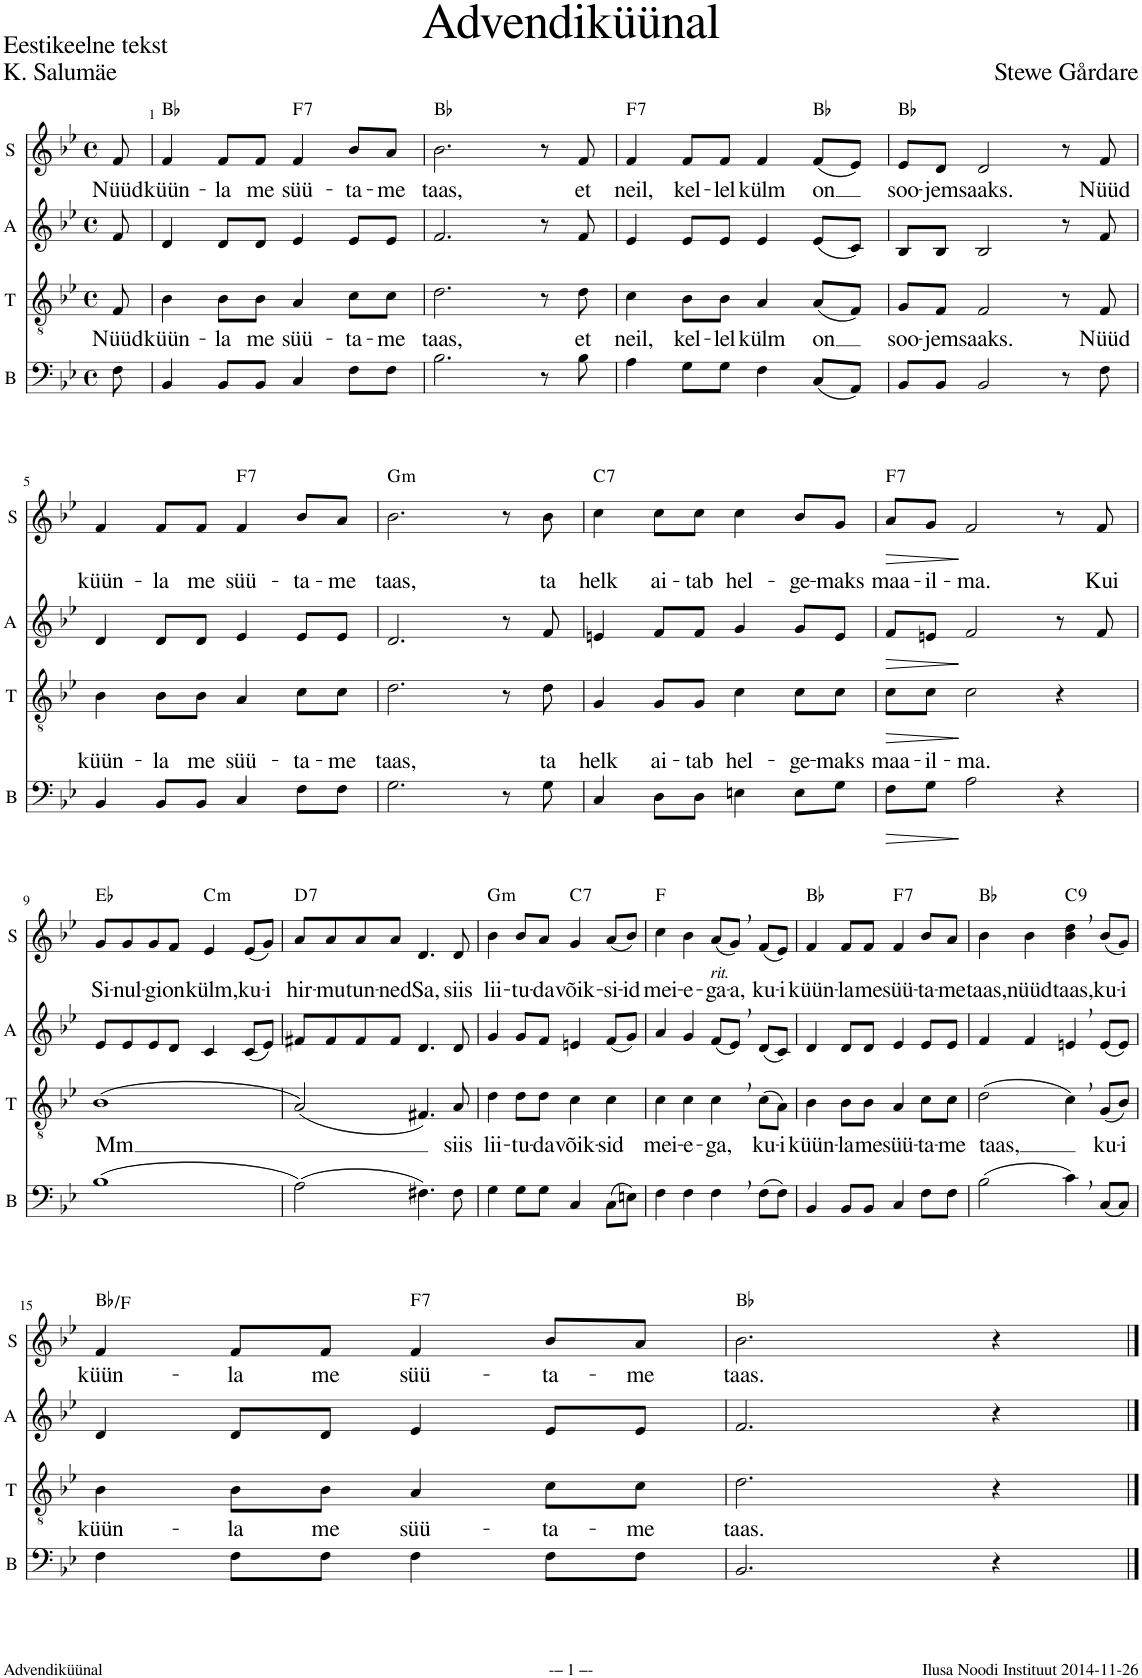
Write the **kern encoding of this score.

**kern	**text	**dynam	**kern	**text	**dynam	**kern	**text	**dynam	**kern	**text	**dynam	**harte	**kern	**text	**dynam	**kern	**text	**dynam	**harte
*part6	*part6	*part6	*part5	*part5	*part5	*part4	*part4	*part4	*part3	*part3	*part3	*part3	*part2	*part2	*part2	*part1	*part1	*part1	*part1
*staff6	*staff6	*staff6	*staff5	*staff5	*staff5	*staff4	*staff4	*staff4	*staff3	*staff3	*staff3	*	*staff2	*staff2	*staff2	*staff1	*staff1	*staff1	*
*I"B	*	*	*I"T	*	*	*I"A	*	*	*I"S	*	*	*	*I"T B	*	*	*I"S A	*	*	*
*I'B	*	*	*I'T	*	*	*I'A	*	*	*I'S	*	*	*	*	*	*	*	*	*	*
*	*	*	*	*	*	*	*	*	*	*	*	*	*stria5	*	*	*stria5	*	*	*
*clefF4	*	*	*clefGv2	*	*	*clefG2	*	*	*clefG2	*	*	*	*clefF4	*	*	*clefG2	*	*	*
*	*	*	*	*	*	*Trd1c2	*	*	*	*	*	*	*	*	*	*Trd1c2	*	*	*
*k[b-e-]	*	*	*k[b-e-]	*	*	*k[b-e-]	*	*	*k[b-e-]	*	*	*	*k[b-e-]	*	*	*k[b-e-]	*	*	*
*M4/4	*	*	*M4/4	*	*	*M4/4	*	*	*M4/4	*	*	*	*M4/4	*	*	*M4/4	*	*	*
*met(c)	*	*	*met(c)	*	*	*met(c)	*	*	*met(c)	*	*	*	*met(c)	*	*	*met(c)	*	*	*
=	=	=	=	=	=	=	=	=	=	=	=	=	=	=	=	=	=	=	=
!	!LO:LY:b	!	!	!LO:LY:b	!	!	!LO:LY:b	!	!	!LO:LY:b	!	!	!	!	!	!	!	!	!
*	*	*	*	*	*	*	*	*	*	*	*	*	*^	*	*	*^	*	*	*
8F\	Nüüd	.	8F/	Nüüd	.	8f/	Nüüd	.	8f/	Nüüd	.	.	8F	8F	Nüüd	.	8f	8f	Nüüd	.	.
=1	=1	=1	=1	=1	=1	=1	=1	=1	=1	=1	=1	=1	=1	=1	=1	=1	=1	=1	=1	=1	=1
!	!LO:LY:b	!	!	!LO:LY:b	!	!	!LO:LY:b	!	!	!LO:LY:b	!	!	!	!	!	!	!	!	!	!	!
4BB-/	küün-	.	4B-\	küün-	.	4d/	küün-	.	4f/	küün-	.	Bb:maj	4B-	4BB-	küün-	.	4f	4d	küün-	.	Bb:maj
!	!LO:LY:b	!	!	!LO:LY:b	!	!	!LO:LY:b	!	!	!LO:LY:b	!	!	!	!	!	!	!	!	!	!	!
8BB-/L	-la	.	8B-\L	-la	.	8d/L	-la	.	8f/L	-la	.	.	8B-\L	8BB-/L	-la	.	8f/L	8d/L	-la	.	.
!	!LO:LY:b	!	!	!LO:LY:b	!	!	!LO:LY:b	!	!	!LO:LY:b	!	!	!	!	!	!	!	!	!	!	!
8BB-/J	me	.	8B-\J	me	.	8d/J	me	.	8f/J	me	.	.	8B-\J	8BB-/J	me	.	8f/J	8d/J	me	.	.
!	!LO:LY:b	!	!	!LO:LY:b	!	!	!LO:LY:b	!	!	!LO:LY:b	!	!LO:H:kt=7	!	!	!	!	!	!	!	!	!LO:H:kt=7
4C/	süü-	.	4A/	süü-	.	4e-/	süü-	.	4f/	süü-	.	F:7	4A	4C	süü-	.	4f	4e-	süü-	.	F:7
!	!LO:LY:b	!	!	!LO:LY:b	!	!	!LO:LY:b	!	!	!LO:LY:b	!	!	!	!	!	!	!	!	!	!	!
8F\L	-ta-	.	8c\L	-ta-	.	8e-/L	-ta-	.	8b-/L	-ta-	.	.	8c\L	8F\L	-ta-	.	8b-/L	8e-/L	-ta-	.	.
!	!LO:LY:b	!	!	!LO:LY:b	!	!	!LO:LY:b	!	!	!LO:LY:b	!	!	!	!	!	!	!	!	!	!	!
8F\J	-me	.	8c\J	-me	.	8e-/J	-me	.	8a/J	-me	.	.	8c\J	8F\J	-me	.	8a/J	8e-/J	-me	.	.
=2	=2	=2	=2	=2	=2	=2	=2	=2	=2	=2	=2	=2	=2	=2	=2	=2	=2	=2	=2	=2	=2
!	!LO:LY:b	!	!	!LO:LY:b	!	!	!LO:LY:b	!	!	!LO:LY:b	!	!	!	!	!	!	!	!	!	!	!
2.B-\	taas,	.	2.d\	taas,	.	2.f/	taas,	.	2.b-\	taas,	.	Bb:maj	2.d	2.B-	taas,	.	2.b-	2.f	taas,	.	Bb:maj
8r	.	.	8r	.	.	8r	.	.	8r	.	.	.	8r	8r	.	.	8r	8r	.	.	.
!	!LO:LY:b	!	!	!LO:LY:b	!	!	!LO:LY:b	!	!	!LO:LY:b	!	!	!	!	!	!	!	!	!	!	!
8B-\	et	.	8d\	et	.	8f/	et	.	8f/	et	.	.	8d	8B-	et	.	8f	8f	et	.	.
=3	=3	=3	=3	=3	=3	=3	=3	=3	=3	=3	=3	=3	=3	=3	=3	=3	=3	=3	=3	=3	=3
!	!LO:LY:b	!	!	!LO:LY:b	!	!	!LO:LY:b	!	!	!LO:LY:b	!	!LO:H:kt=7	!	!	!	!	!	!	!	!	!LO:H:kt=7
4A\	neil,	.	4c\	neil,	.	4e-/	neil,	.	4f/	neil,	.	F:7	4c	4A	neil,	.	4f	4e-	neil,	.	F:7
!	!LO:LY:b	!	!	!LO:LY:b	!	!	!LO:LY:b	!	!	!LO:LY:b	!	!	!	!	!	!	!	!	!	!	!
8G\L	kel-	.	8B-\L	kel-	.	8e-/L	kel-	.	8f/L	kel-	.	.	8B-\L	8G\L	kel-	.	8f/L	8e-/L	kel-	.	.
!	!LO:LY:b	!	!	!LO:LY:b	!	!	!LO:LY:b	!	!	!LO:LY:b	!	!	!	!	!	!	!	!	!	!	!
8G\J	-lel	.	8B-\J	-lel	.	8e-/J	-lel	.	8f/J	-lel	.	.	8B-\J	8G\J	-lel	.	8f/J	8e-/J	-lel	.	.
!	!LO:LY:b	!	!	!LO:LY:b	!	!	!LO:LY:b	!	!	!LO:LY:b	!	!	!	!	!	!	!	!	!	!	!
4F\	külm	.	4A/	külm	.	4e-/	külm	.	4f/	külm	.	.	4A	4F	külm	.	4f	4e-	külm	.	.
!	!LO:LY:b	!	!	!LO:LY:b	!	!	!LO:LY:b	!	!	!LO:LY:b	!	!	!	!	!	!	!	!	!	!	!
(8C/L	-on	.	(8A/L	-on	.	(8e-/L	-on	.	(8f/L	-on	.	Bb:maj	(8A\L	(8C/L	-on	.	(8f/L	(8e-/L	-on	.	Bb:maj
8AA/J)	.	.	8F/J)	.	.	8c/J)	.	.	8e-/J)	.	.	.	8F\J)	8AA/J)	.	.	8e-/J)	8c/J)	.	.	.
=4	=4	=4	=4	=4	=4	=4	=4	=4	=4	=4	=4	=4	=4	=4	=4	=4	=4	=4	=4	=4	=4
!	!LO:LY:b	!	!	!LO:LY:b	!	!	!LO:LY:b	!	!	!LO:LY:b	!	!	!	!	!	!	!	!	!	!	!
8BB-/L	soo-	.	8G/L	soo-	.	8B-/L	soo-	.	8e-/L	soo-	.	Bb:maj	8G\L	8BB-/L	soo-	.	8e-/L	8B-/L	soo-	.	Bb:maj
!	!LO:LY:b	!	!	!LO:LY:b	!	!	!LO:LY:b	!	!	!LO:LY:b	!	!	!	!	!	!	!	!	!	!	!
8BB-/J	-jem	.	8F/J	-jem	.	8B-/J	-jem	.	8d/J	-jem	.	.	8F\J	8BB-/J	-jem	.	8d/J	8B-/J	-jem	.	.
!	!LO:LY:b	!	!	!LO:LY:b	!	!	!LO:LY:b	!	!	!LO:LY:b	!	!	!	!	!	!	!	!	!	!	!
2BB-/	saaks.	.	2F/	saaks.	.	2B-/	saaks.	.	2d/	saaks.	.	.	2F	2BB-	saaks.	.	2d	2B-	saaks.	.	.
8r	.	.	8r	.	.	8r	.	.	8r	.	.	.	8r	8r	.	.	8r	8r	.	.	.
!	!LO:LY:b	!	!	!LO:LY:b	!	!	!LO:LY:b	!	!	!LO:LY:b	!	!	!	!	!	!	!	!	!	!	!
8F\	Nüüd	.	8F/	Nüüd	.	8f/	Nüüd	.	8f/	Nüüd	.	.	8F	8F	Nüüd	.	8f	8f	Nüüd	.	.
!!LO:LB:g=z	!!
=5	=5	=5	=5	=5	=5	=5	=5	=5	=5	=5	=5	=5	=5	=5	=5	=5	=5	=5	=5	=5	=5
!	!LO:LY:b	!	!	!LO:LY:b	!	!	!LO:LY:b	!	!	!LO:LY:b	!	!	!	!	!	!	!	!	!	!	!
4BB-/	küün-	.	4B-\	küün-	.	4d/	küün-	.	4f/	küün-	.	.	4B-	4BB-	küün-	.	4f	4d	küün-	.	.
!	!LO:LY:b	!	!	!LO:LY:b	!	!	!LO:LY:b	!	!	!LO:LY:b	!	!	!	!	!	!	!	!	!	!	!
8BB-/L	-la	.	8B-\L	-la	.	8d/L	-la	.	8f/L	-la	.	.	8B-\L	8BB-/L	-la	.	8f/L	8d/L	-la	.	.
!	!LO:LY:b	!	!	!LO:LY:b	!	!	!LO:LY:b	!	!	!LO:LY:b	!	!	!	!	!	!	!	!	!	!	!
8BB-/J	me	.	8B-\J	me	.	8d/J	me	.	8f/J	me	.	.	8B-\J	8BB-/J	me	.	8f/J	8d/J	me	.	.
!	!LO:LY:b	!	!	!LO:LY:b	!	!	!LO:LY:b	!	!	!LO:LY:b	!	!LO:H:kt=7	!	!	!	!	!	!	!	!	!LO:H:kt=7
4C/	süü-	.	4A/	süü-	.	4e-/	süü-	.	4f/	süü-	.	F:7	4A	4C	süü-	.	4f	4e-	süü-	.	F:7
!	!LO:LY:b	!	!	!LO:LY:b	!	!	!LO:LY:b	!	!	!LO:LY:b	!	!	!	!	!	!	!	!	!	!	!
8F\L	-ta-	.	8c\L	-ta-	.	8e-/L	-ta-	.	8b-/L	-ta-	.	.	8c\L	8F\L	-ta-	.	8b-/L	8e-/L	-ta-	.	.
!	!LO:LY:b	!	!	!LO:LY:b	!	!	!LO:LY:b	!	!	!LO:LY:b	!	!	!	!	!	!	!	!	!	!	!
8F\J	-me	.	8c\J	-me	.	8e-/J	-me	.	8a/J	-me	.	.	8c\J	8F\J	-me	.	8a/J	8e-/J	-me	.	.
=6	=6	=6	=6	=6	=6	=6	=6	=6	=6	=6	=6	=6	=6	=6	=6	=6	=6	=6	=6	=6	=6
!	!LO:LY:b	!	!	!LO:LY:b	!	!	!LO:LY:b	!	!	!LO:LY:b	!	!LO:H:kt=m	!	!	!	!	!	!	!	!	!LO:H:kt=m
2.G\	taas,	.	2.d\	taas,	.	2.d/	taas,	.	2.b-\	taas,	.	G:min	2.d	2.G	taas,	.	2.b-	2.d	taas,	.	G:min
8r	.	.	8r	.	.	8r	.	.	8r	.	.	.	8r	8r	.	.	8r	8r	.	.	.
!	!LO:LY:b	!	!	!LO:LY:b	!	!	!LO:LY:b	!	!	!LO:LY:b	!	!	!	!	!	!	!	!	!	!	!
8G\	ta	.	8d\	ta	.	8f/	ta	.	8b-\	ta	.	.	8d	8G	ta	.	8b-	8f	ta	.	.
=7	=7	=7	=7	=7	=7	=7	=7	=7	=7	=7	=7	=7	=7	=7	=7	=7	=7	=7	=7	=7	=7
!	!LO:LY:b	!	!	!LO:LY:b	!	!	!LO:LY:b	!	!	!LO:LY:b	!	!LO:H:kt=7	!	!	!	!	!	!	!	!	!LO:H:kt=7
4C/	helk	.	4G/	helk	.	4en/	helk	.	4cc\	helk	.	C:7	4G	4C	helk	.	4cc	4en	helk	.	C:7
!	!LO:LY:b	!	!	!LO:LY:b	!	!	!LO:LY:b	!	!	!LO:LY:b	!	!	!	!	!	!	!	!	!	!	!
8D\L	ai-	.	8G/L	ai-	.	8f/L	ai-	.	8cc\L	ai-	.	.	8G\L	8D\L	ai-	.	8cc\L	8f/L	ai-	.	.
!	!LO:LY:b	!	!	!LO:LY:b	!	!	!LO:LY:b	!	!	!LO:LY:b	!	!	!	!	!	!	!	!	!	!	!
8D\J	-tab	.	8G/J	-tab	.	8f/J	-tab	.	8cc\J	-tab	.	.	8G\J	8D\J	-tab	.	8cc\J	8f/J	-tab	.	.
!	!LO:LY:b	!	!	!LO:LY:b	!	!	!LO:LY:b	!	!	!LO:LY:b	!	!	!	!	!	!	!	!	!	!	!
4En\	hel-	.	4c\	hel-	.	4g/	hel-	.	4cc\	hel-	.	.	4c	4En	hel-	.	4cc	4g	hel-	.	.
!	!LO:LY:b	!	!	!LO:LY:b	!	!	!LO:LY:b	!	!	!LO:LY:b	!	!	!	!	!	!	!	!	!	!	!
8E\L	-ge-	.	8c\L	-ge-	.	8g/L	-ge-	.	8b-/L	-ge-	.	.	8c\L	8E\L	-ge-	.	8b-/L	8g/L	-ge-	.	.
!	!LO:LY:b	!	!	!LO:LY:b	!	!	!LO:LY:b	!	!	!LO:LY:b	!	!	!	!	!	!	!	!	!	!	!
8G\J	-maks	.	8c\J	-maks	.	8e/J	-maks	.	8g/J	-maks	.	.	8c\J	8G\J	-maks	.	8g/J	8e/J	-maks	.	.
=8	=8	=8	=8	=8	=8	=8	=8	=8	=8	=8	=8	=8	=8	=8	=8	=8	=8	=8	=8	=8	=8
!	!LO:LY:b	!LO:HP:b	!	!LO:LY:b	!LO:HP:b	!	!LO:LY:b	!LO:HP:b	!	!LO:LY:b	!LO:HP:b	!LO:H:kt=7	!	!	!	!LO:HP:b	!	!	!	!LO:HP:b	!LO:H:kt=7
8F\L	maa-	>	8c\L	maa-	>	8f/L	maa-	>	8a/L	maa-	>	F:7	8c\L	8F\L	maa-	>	8a/L	8f/L	maa-	>	F:7
!	!LO:LY:b	!	!	!LO:LY:b	!	!	!LO:LY:b	!	!	!LO:LY:b	!	!	!	!	!	!	!	!	!	!	!
8G\J	-il-	.	8c\J	-il-	.	8en/J	-il-	.	8g/J	-il-	.	.	8c\J	8G\J	-il-	.	8g/J	8en/J	-il-	.	.
!	!LO:LY:b	!	!	!LO:LY:b	!	!	!LO:LY:b	!	!	!LO:LY:b	!	!	!	!	!	!	!	!	!	!	!
2A\	-ma.	]	2c\	-ma.	]	2f/	-ma.	]	2f/	-ma.	]	.	2c	2A	-ma.	]	2f	2f	-ma.	]	.
4r	.	.	4r	.	.	8r	.	.	8r	.	.	.	4r	4r	.	.	8r	8r	.	.	.
!	!	!	!	!	!	!	!LO:LY:b	!	!	!LO:LY:b	!	!	!	!	!	!	!	!	!	!	!
.	.	.	.	.	.	8f/	Kui	.	8f/	Kui	.	.	.	.	.	.	8f	8f	Kui	.	.
!!LO:LB:g=z	!!
=9	=9	=9	=9	=9	=9	=9	=9	=9	=9	=9	=9	=9	=9	=9	=9	=9	=9	=9	=9	=9	=9
!	!LO:LY:b	!	!	!LO:LY:b	!	!	!LO:LY:b	!	!	!LO:LY:b	!	!	!	!	!	!	!	!	!	!	!
(1B-	Mm	.	(1B-	Mm	.	8e-/L	Si-	.	8g/L	Si-	.	Eb:maj	(1B-	1B-	Mm	.	8g/L	8e-/L	Si-	.	Eb:maj
!	!	!	!	!	!	!	!LO:LY:b	!	!	!LO:LY:b	!	!	!	!	!	!	!	!	!	!	!
.	.	.	.	.	.	8e-/	-nul-	.	8g/	-nul-	.	.	.	.	.	.	8g/J	8e-/J	-nul-	.	.
!	!	!	!	!	!	!	!LO:LY:b	!	!	!LO:LY:b	!	!	!	!	!	!	!	!	!	!	!
.	.	.	.	.	.	8e-/	-gi	.	8g/	-gi	.	.	.	.	.	.	8g/L	8e-/L	-gi	.	.
!	!	!	!	!	!	!	!LO:LY:b	!	!	!LO:LY:b	!	!	!	!	!	!	!	!	!	!	!
.	.	.	.	.	.	8d/J	on	.	8f/J	on	.	.	.	.	.	.	8f/J	8d/J	on	.	.
!	!	!	!	!	!	!	!LO:LY:b	!	!	!LO:LY:b	!	!LO:H:kt=m	!	!	!	!	!	!	!	!	!LO:H:kt=m
.	.	.	.	.	.	4c/	külm,	.	4e-/	külm,	.	C:min	.	.	.	.	4e-	4c	külm,	.	C:min
!	!	!	!	!	!	!	!LO:LY:b	!	!	!LO:LY:b	!	!	!	!	!	!	!	!	!	!	!
.	.	.	.	.	.	(8c/L	ku-	.	(8e-/L	ku-	.	.	.	.	.	.	(8e-/L	(8c/L	ku-	.	.
!	!	!	!	!	!	!	!LO:LY:b	!	!	!LO:LY:b	!	!	!	!	!	!	!	!	!	!	!
.	.	.	.	.	.	8e-/J)	-i	.	8g/J)	-i	.	.	.	.	.	.	8g/J)	8e-/J)	-i	.	.
=10	=10	=10	=10	=10	=10	=10	=10	=10	=10	=10	=10	=10	=10	=10	=10	=10	=10	=10	=10	=10	=10
!	!	!	!	!	!	!	!LO:LY:b	!	!	!LO:LY:b	!	!LO:H:kt=7	!	!	!	!	!	!	!	!	!LO:H:kt=7
(2A\)	.	.	(2A/)	.	.	8f#X/L	hir-	.	8a/L	hir-	.	D:7	(2A)	2A	.	.	8a/L	8f#X/L	hir-	.	D:7
!	!	!	!	!	!	!	!LO:LY:b	!	!	!LO:LY:b	!	!	!	!	!	!	!	!	!	!	!
.	.	.	.	.	.	8f#/	-mu	.	8a/	-mu	.	.	.	.	.	.	8a/J	8f#/J	-mu	.	.
!	!	!	!	!	!	!	!LO:LY:b	!	!	!LO:LY:b	!	!	!	!	!	!	!	!	!	!	!
.	.	.	.	.	.	8f#/	tun-	.	8a/	tun-	.	.	.	.	.	.	8a/L	8f#/L	tun-	.	.
!	!	!	!	!	!	!	!LO:LY:b	!	!	!LO:LY:b	!	!	!	!	!	!	!	!	!	!	!
.	.	.	.	.	.	8f#/J	-ned	.	8a/J	-ned	.	.	.	.	.	.	8a/J	8f#/J	-ned	.	.
!	!	!	!	!	!	!	!LO:LY:b	!	!	!LO:LY:b	!	!	!	!	!	!	!	!	!	!	!
4.F#X\)	.	.	4.F#X/)	.	.	4.d/	Sa,	.	4.d/	Sa,	.	.	4.F#X)	4.F#	.	.	4.d	4.d	Sa,	.	.
!	!LO:LY:b	!	!	!LO:LY:b	!	!	!LO:LY:b	!	!	!LO:LY:b	!	!	!	!	!	!	!	!	!	!	!
8F#\	siis	.	8A/	siis	.	8d/	siis	.	8d/	siis	.	.	8A	8F#	siis	.	8d	8d	siis	.	.
=11	=11	=11	=11	=11	=11	=11	=11	=11	=11	=11	=11	=11	=11	=11	=11	=11	=11	=11	=11	=11	=11
!	!LO:LY:b	!	!	!LO:LY:b	!	!	!LO:LY:b	!	!	!LO:LY:b	!	!LO:H:kt=m	!	!	!	!	!	!	!	!	!LO:H:kt=m
4G\	lii-	.	4d\	lii-	.	4g/	lii-	.	4b-\	lii-	.	G:min	4d	4G	lii-	.	4b-	4g	lii-	.	G:min
!	!LO:LY:b	!	!	!LO:LY:b	!	!	!LO:LY:b	!	!	!LO:LY:b	!	!	!	!	!	!	!	!	!	!	!
8G\L	-tu-	.	8d\L	-tu-	.	8g/L	-tu-	.	8b-/L	-tu-	.	.	8d\L	8G\L	-tu-	.	8b-/L	8g/L	-tu-	.	.
!	!LO:LY:b	!	!	!LO:LY:b	!	!	!LO:LY:b	!	!	!LO:LY:b	!	!	!	!	!	!	!	!	!	!	!
8G\J	-da	.	8d\J	-da	.	8f/J	-da	.	8a/J	-da	.	.	8d\J	8G\J	-da	.	8a/J	8f/J	-da	.	.
!	!LO:LY:b	!	!	!LO:LY:b	!	!	!LO:LY:b	!	!	!LO:LY:b	!	!LO:H:kt=7	!	!	!	!	!	!	!	!	!LO:H:kt=7
4C/	võik-	.	4c\	võik-	.	4en/	võik-	.	4g/	võik-	.	C:7	4c	4C	võik-	.	4g	4en	võik-	.	C:7
!	!LO:LY:b	!	!	!LO:LY:b	!	!	!LO:LY:b	!	!	!LO:LY:b	!	!	!	!	!	!	!	!	!	!	!
(8C\L	-si-	.	4c\	-sid	.	(8f/L	-si-	.	(8a/L	-si-	.	.	4c	(8C\L	-sid	.	(8a/L	(8f/L	-si-	.	.
!	!LO:LY:b	!	!	!	!	!	!LO:LY:b	!	!	!LO:LY:b	!	!	!	!	!	!	!	!	!	!	!
8En\J)	-id	.	.	.	.	8g/J)	-id	.	8b-/J)	-id	.	.	.	8En\J)	.	.	8b-/J)	8g/J)	-id	.	.
=12	=12	=12	=12	=12	=12	=12	=12	=12	=12	=12	=12	=12	=12	=12	=12	=12	=12	=12	=12	=12	=12
!	!LO:LY:b	!	!	!LO:LY:b	!	!	!LO:LY:b	!	!	!LO:LY:b	!	!	!	!	!	!	!	!	!	!	!
4F\	mei-	.	4c\	mei-	.	4a/	mei-	.	4cc\	mei-	.	F:maj	4c	4F	mei-	.	4cc	4a	mei-	.	F:maj
!	!LO:LY:b	!	!	!LO:LY:b	!	!	!LO:LY:b	!	!	!LO:LY:b	!	!	!	!	!	!	!	!	!	!	!
4F\	-e-	.	4c\	-e-	.	4g/	-e-	.	4b-\	-e-	.	.	4c	4F	-e-	.	4b-	4g	-e-	.	.
!	!	!	!	!	!	!	!	!	!	!	!	!	!	!	!	!	!LO:TX:a:i:t=rit.	!	!	!	!
!	!	!	!	!	!	!	!	!	!LO:TX:b:i:t=rit.	!	!	!	!	!	!	!	!	!	!	!	!
!	!LO:LY:b	!	!	!LO:LY:b	!	!	!LO:LY:b	!	!	!LO:LY:b	!	!	!	!	!	!	!	!	!	!	!
4F,\	-ga,	.	4c,\	-ga,	.	(8f/L	-ga-	.	(8a/L	-ga-	.	.	4c,	4F	-ga,	.	(8a/L	(8f/L	-ga-	.	.
!	!	!	!	!	!	!	!LO:LY:b	!	!	!LO:LY:b	!	!	!	!	!	!	!	!	!	!	!
.	.	.	.	.	.	8e-,/J)	-a,	.	8g,/J)	-a,	.	.	.	.	.	.	8g,/J)	8e-/J)	-a,	.	.
!	!LO:LY:b	!	!	!LO:LY:b	!	!	!LO:LY:b	!	!	!LO:LY:b	!	!	!	!	!	!	!	!	!	!	!
(8F\L	ku-	.	(8c\L	ku-	.	(8d/L	ku-	.	(8f/L	ku-	.	.	((8c\L	8F\L	ku-	.	(8f/L	(8d/L	ku-	.	.
!	!LO:LY:b	!	!	!LO:LY:b	!	!	!LO:LY:b	!	!	!LO:LY:b	!	!	!	!	!	!	!	!	!	!	!
8F\J)	-i	.	8A\J)	-i	.	8c/J)	-i	.	8e-/J)	-i	.	.	8A\J))	8F\J	-i	.	8e-/J)	8c/J)	-i	.	.
=13	=13	=13	=13	=13	=13	=13	=13	=13	=13	=13	=13	=13	=13	=13	=13	=13	=13	=13	=13	=13	=13
!	!LO:LY:b	!	!	!LO:LY:b	!	!	!LO:LY:b	!	!	!LO:LY:b	!	!	!	!	!	!	!	!	!	!	!
4BB-/	küün-	.	4B-\	küün-	.	4d/	küün-	.	4f/	küün-	.	Bb:maj	4B-	4BB-	küün-	.	4f	4d	küün-	.	Bb:maj
!	!LO:LY:b	!	!	!LO:LY:b	!	!	!LO:LY:b	!	!	!LO:LY:b	!	!	!	!	!	!	!	!	!	!	!
8BB-/L	-la	.	8B-\L	-la	.	8d/L	-la	.	8f/L	-la	.	.	8B-\L	8BB-/L	-la	.	8f/L	8d/L	-la	.	.
!	!LO:LY:b	!	!	!LO:LY:b	!	!	!LO:LY:b	!	!	!LO:LY:b	!	!	!	!	!	!	!	!	!	!	!
8BB-/J	me	.	8B-\J	me	.	8d/J	me	.	8f/J	me	.	.	8B-\J	8BB-/J	me	.	8f/J	8d/J	me	.	.
!	!LO:LY:b	!	!	!LO:LY:b	!	!	!LO:LY:b	!	!	!LO:LY:b	!	!LO:H:kt=7	!	!	!	!	!	!	!	!	!LO:H:kt=7
4C/	süü-	.	4A/	süü-	.	4e-/	süü-	.	4f/	süü-	.	F:7	4A	4C	süü-	.	4f	4e-	süü-	.	F:7
!	!LO:LY:b	!	!	!LO:LY:b	!	!	!LO:LY:b	!	!	!LO:LY:b	!	!	!	!	!	!	!	!	!	!	!
8F\L	-ta-	.	8c\L	-ta-	.	8e-/L	-ta-	.	8b-/L	-ta-	.	.	8c\L	8F\L	-ta-	.	8b-/L	8e-/L	-ta-	.	.
!	!LO:LY:b	!	!	!LO:LY:b	!	!	!LO:LY:b	!	!	!LO:LY:b	!	!	!	!	!	!	!	!	!	!	!
8F\J	-me	.	8c\J	-me	.	8e-/J	-me	.	8a/J	-me	.	.	8c\J	8F\J	-me	.	8a/J	8e-/J	-me	.	.
=14	=14	=14	=14	=14	=14	=14	=14	=14	=14	=14	=14	=14	=14	=14	=14	=14	=14	=14	=14	=14	=14
!	!LO:LY:b	!	!	!LO:LY:b	!	!	!LO:LY:b	!	!	!LO:LY:b	!	!	!	!	!	!	!	!	!	!	!
(2B-\	taas,	.	(2d\	taas,	.	4f/	taas,	.	4b-\	taas,	.	Bb:maj	(2d	(2B-	taas,	.	4b-	4f	taas,	.	Bb:maj
!	!	!	!	!	!	!	!LO:LY:b	!	!	!LO:LY:b	!	!	!	!	!	!	!	!	!	!	!
.	.	.	.	.	.	4f/	nüüd	.	4b-\	nüüd	.	.	.	.	.	.	4b-	4f	nüüd	.	.
!	!	!	!	!	!	!	!LO:LY:b	!	!	!LO:LY:b	!	!LO:H:kt=9	!	!	!	!	!	!	!	!	!LO:H:kt=9
4c,\)	.	.	4c,\)	.	.	4en,/	taas,	.	4b-\, 4dd\,	taas,	.	C:9	4c,)	4c)	.	.	4b-, 4dd,	4en	taas,	.	C:9
!	!LO:LY:b	!	!	!LO:LY:b	!	!	!LO:LY:b	!	!	!LO:LY:b	!	!	!	!	!	!	!	!	!	!	!
(8C/L	ku-	.	(8G/L	ku-	.	(8e/L	ku-	.	(8b-/L	ku-	.	.	(8G\L	(8C/L	ku-	.	(8b-/L	(8e/L	ku-	.	.
!	!LO:LY:b	!	!	!LO:LY:b	!	!	!LO:LY:b	!	!	!LO:LY:b	!	!	!	!	!	!	!	!	!	!	!
8C/J)	-i	.	8B-/J)	-i	.	8e/J)	-i	.	8g/J)	-i	.	.	8B-\J)	8C/J)	-i	.	8g/J)	8e/J)	-i	.	.
!!LO:LB:g=z	!!
=15	=15	=15	=15	=15	=15	=15	=15	=15	=15	=15	=15	=15	=15	=15	=15	=15	=15	=15	=15	=15	=15
!	!LO:LY:b	!	!	!LO:LY:b	!	!	!LO:LY:b	!	!	!LO:LY:b	!	!	!	!	!	!	!	!	!	!	!
4F\	küün-	.	4B-\	küün-	.	4d/	küün-	.	4f/	küün-	.	Bb:maj/5	4B-	4F	küün-	.	4f	4d	küün-	.	Bb:maj/5
!	!LO:LY:b	!	!	!LO:LY:b	!	!	!LO:LY:b	!	!	!LO:LY:b	!	!	!	!	!	!	!	!	!	!	!
8F\L	-la	.	8B-\L	-la	.	8d/L	-la	.	8f/L	-la	.	.	8B-\L	8F\L	-la	.	8f/L	8d/L	-la	.	.
!	!LO:LY:b	!	!	!LO:LY:b	!	!	!LO:LY:b	!	!	!LO:LY:b	!	!	!	!	!	!	!	!	!	!	!
8F\J	me	.	8B-\J	me	.	8d/J	me	.	8f/J	me	.	.	8B-\J	8F\J	me	.	8f/J	8d/J	me	.	.
!	!LO:LY:b	!	!	!LO:LY:b	!	!	!LO:LY:b	!	!	!LO:LY:b	!	!LO:H:kt=7	!	!	!	!	!	!	!	!	!LO:H:kt=7
4F\	süü-	.	4A/	süü-	.	4e-/	süü-	.	4f/	süü-	.	F:7	4A	4F	süü-	.	4f	4e-	süü-	.	F:7
!	!LO:LY:b	!	!	!LO:LY:b	!	!	!LO:LY:b	!	!	!LO:LY:b	!	!	!	!	!	!	!	!	!	!	!
8F\L	-ta-	.	8c\L	-ta-	.	8e-/L	-ta-	.	8b-/L	-ta-	.	.	8c\L	8F\L	-ta-	.	8b-/L	8e-/L	-ta-	.	.
!	!LO:LY:b	!	!	!LO:LY:b	!	!	!LO:LY:b	!	!	!LO:LY:b	!	!	!	!	!	!	!	!	!	!	!
8F\J	-me	.	8c\J	-me	.	8e-/J	-me	.	8a/J	-me	.	.	8c\J	8F\J	-me	.	8a/J	8e-/J	-me	.	.
=16	=16	=16	=16	=16	=16	=16	=16	=16	=16	=16	=16	=16	=16	=16	=16	=16	=16	=16	=16	=16	=16
!	!LO:LY:b	!	!	!LO:LY:b	!	!	!LO:LY:b	!	!	!LO:LY:b	!	!	!	!	!	!	!	!	!	!	!
2.BB-/	taas.	.	2.d\	taas.	.	2.f/	taas.	.	2.b-\	taas.	.	Bb:maj	2.d	2.BB-	taas.	.	2.b-	2.f	taas.	.	Bb:maj
4r	.	.	4r	.	.	4r	.	.	4r	.	.	.	4r	4r	.	.	4r	4r	.	.	.
*	*	*	*	*	*	*	*	*	*	*	*	*	*v	*v	*	*	*	*	*	*	*
*	*	*	*	*	*	*	*	*	*	*	*	*	*	*	*	*v	*v	*	*	*
==	==	==	==	==	==	==	==	==	==	==	==	==	==	==	==	==	==	==	==
*-	*-	*-	*-	*-	*-	*-	*-	*-	*-	*-	*-	*-	*-	*-	*-	*-	*-	*-	*-
